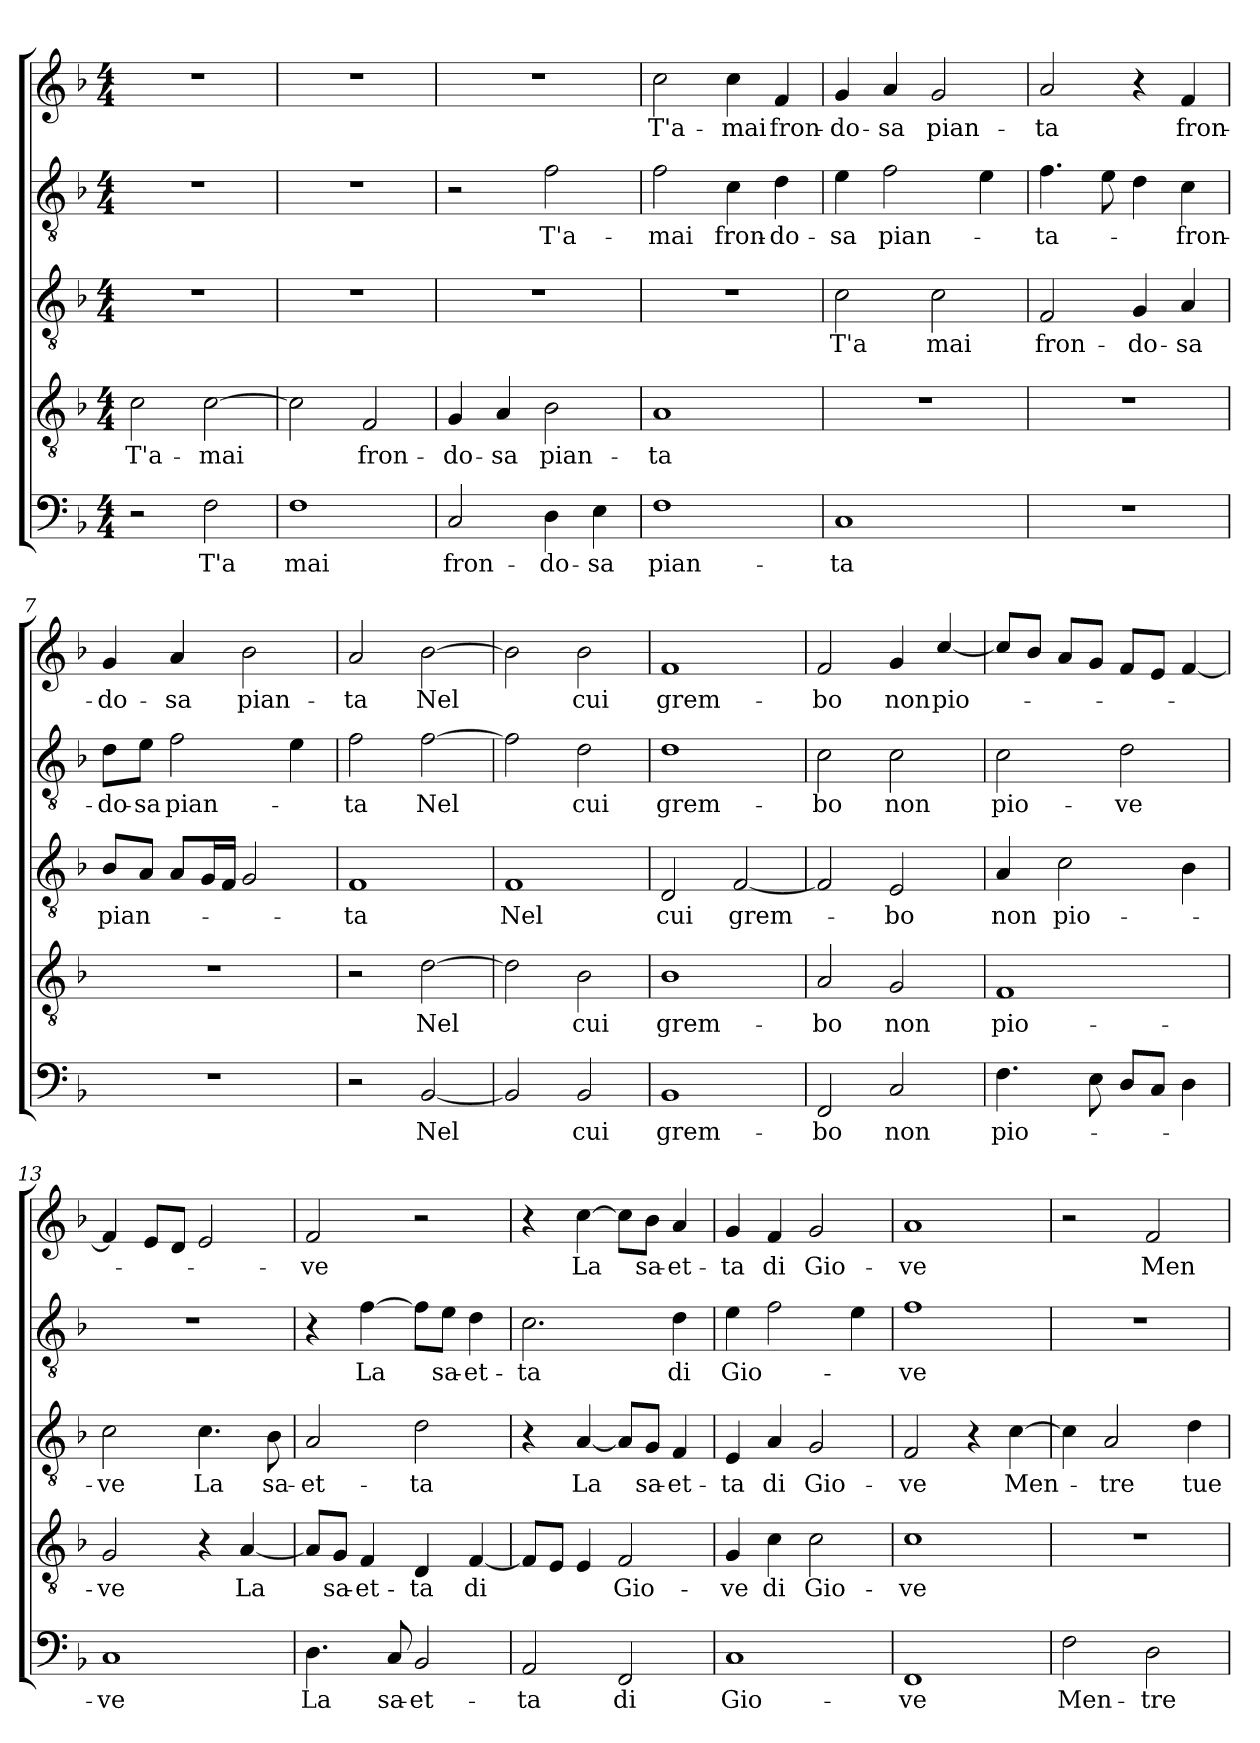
**kern	**text	**kern	**text	**kern	**text	**kern	**text	**kern	**text
*part5	*part5	*part4	*part4	*part3	*part3	*part2	*part2	*part1	*part1
*staff5	*staff5	*staff4	*staff4	*staff3	*staff3	*staff2	*staff2	*staff1	*staff1
*clefF4	*	*clefGv2	*	*clefGv2	*	*clefGv2	*	*clefG2	*
*k[b-]	*	*k[b-]	*	*k[b-]	*	*k[b-]	*	*k[b-]	*
*M4/4	*	*M4/4	*	*M4/4	*	*M4/4	*	*M4/4	*
=1	=1	=1	=1	=1	=1	=1	=1	=1	=1
2r	.	2c\	T'a-	1r	.	1r	.	1r	.
2F\	T'a	[2c\	mai	.	.	.	.	.	.
=2	=2	=2	=2	=2	=2	=2	=2	=2	=2
1F\	mai	2c\]	.	1r	.	1r	.	1r	.
.	.	2F/	fron-	.	.	.	.	.	.
=3	=3	=3	=3	=3	=3	=3	=3	=3	=3
2C/	fron-	4G/	do-	1r	.	2r	.	1r	.
.	.	4A/	sa	.	.	.	.	.	.
4D\	do-	2B-\	pian-	.	.	2f\	T'a-	.	.
4E\	sa	.	.	.	.	.	.	.	.
=4	=4	=4	=4	=4	=4	=4	=4	=4	=4
1F\	pian-	1A/	ta	1r	.	2f\	mai	2cc\	T'a-
.	.	.	.	.	.	4c\	fron-	4cc\	mai
.	.	.	.	.	.	4d\	do-	4f/	fron-
=5	=5	=5	=5	=5	=5	=5	=5	=5	=5
1C/	ta	1r	.	2c\	T'a	4e\	sa	4g/	do-
.	.	.	.	.	.	2f\	pian-	4a/	sa
.	.	.	.	2c\	mai	.	.	2g/	pian-
.	.	.	.	.	.	4e\	.	.	.
=6	=6	=6	=6	=6	=6	=6	=6	=6	=6
1r	.	1r	.	2F/	fron-	4.f\	ta-	2a/	ta
.	.	.	.	.	.	8e\	.	.	.
.	.	.	.	4G/	do-	4d\	.	4r	.
.	.	.	.	4A/	sa	4c\	fron-	4f/	fron-
=7	=7	=7	=7	=7	=7	=7	=7	=7	=7
1r	.	1r	.	8B-/L	pian-	8d\L	do-	4g/	do-
.	.	.	.	8A/J	.	8e\J	sa	.	.
.	.	.	.	8A/L	.	2f\	pian-	4a/	sa
.	.	.	.	16G/L	.	.	.	.	.
.	.	.	.	16F/JJ	.	.	.	.	.
.	.	.	.	2G/	.	.	.	2b-\	pian-
.	.	.	.	.	.	4e\	.	.	.
=8	=8	=8	=8	=8	=8	=8	=8	=8	=8
2r	.	2r	.	1F/	ta	2f\	ta	2a/	ta
[2BB-/	Nel	[2d\	Nel	.	.	[2f\	Nel	[2b-\	Nel
=9	=9	=9	=9	=9	=9	=9	=9	=9	=9
2BB-/]	.	2d\]	.	1F/	Nel	2f\]	.	2b-\]	.
2BB-/	cui	2B-\	cui	.	.	2d\	cui	2b-\	cui
=10	=10	=10	=10	=10	=10	=10	=10	=10	=10
1BB-/	grem-	1B-\	grem-	2D/	cui	1d\	grem-	1f/	grem-
.	.	.	.	[2F/	grem-	.	.	.	.
=11	=11	=11	=11	=11	=11	=11	=11	=11	=11
2FF/	bo	2A/	bo	2F/]	.	2c\	bo	2f/	bo
2C/	non	2G/	non	2E/	bo	2c\	non	4g/	non
.	.	.	.	.	.	.	.	[4cc/	pio-
=12	=12	=12	=12	=12	=12	=12	=12	=12	=12
4.F\	pio-	1F/	pio-	4A/	non	2c\	pio-	8cc/L]	.
.	.	.	.	.	.	.	.	8b-/J	.
.	.	.	.	2c\	pio-	.	.	8a/L	.
8E\	.	.	.	.	.	.	.	8g/J	.
8D/L	.	.	.	.	.	2d\	ve	8f/L	.
8C/J	.	.	.	.	.	.	.	8e/J	.
4D\	.	.	.	4B-\	.	.	.	[4f/	.
=13	=13	=13	=13	=13	=13	=13	=13	=13	=13
1C/	ve	2G/	ve	2c\	ve	1r	.	4f/]	.
.	.	.	.	.	.	.	.	8e/L	.
.	.	.	.	.	.	.	.	8d/J	.
.	.	4r	.	4.c\	La	.	.	2e/	.
.	.	[4A/	La	.	.	.	.	.	.
.	.	.	.	8B-\	sa-	.	.	.	.
=14	=14	=14	=14	=14	=14	=14	=14	=14	=14
4.D\	La	8A/L]	.	2A/	et-	4r	.	2f/	ve
.	.	8G/J	sa-	.	.	.	.	.	.
.	.	4F/	et-	.	.	[4f\	La	.	.
8C/	sa-	.	.	.	.	.	.	.	.
2BB-/	et-	4D/	ta	2d\	ta	8f\L]	.	2r	.
.	.	.	.	.	.	8e\J	sa-	.	.
.	.	[4F/	di	.	.	4d\	et-	.	.
=15	=15	=15	=15	=15	=15	=15	=15	=15	=15
2AA/	ta	8F/L]	.	4r	.	2.c\	ta	4r	.
.	.	8E/J	.	.	.	.	.	.	.
.	.	4E/	.	[4A/	La	.	.	[4cc\	La
2FF/	di	2F/	Gio-	8A/L]	.	.	.	8cc\L]	.
.	.	.	.	8G/J	sa-	.	.	8b-\J	sa-
.	.	.	.	4F/	et-	4d\	di	4a/	et-
=16	=16	=16	=16	=16	=16	=16	=16	=16	=16
1C/	Gio-	4G/	ve	4E/	ta	4e\	Gio-	4g/	ta
.	.	4c\	di	4A/	di	2f\	.	4f/	di
.	.	2c\	Gio-	2G/	Gio-	.	.	2g/	Gio-
.	.	.	.	.	.	4e\	.	.	.
=17	=17	=17	=17	=17	=17	=17	=17	=17	=17
1FF/	ve	1c\	ve	2F/	ve	1f\	ve	1a/	ve
.	.	.	.	4r	.	.	.	.	.
.	.	.	.	[4c\	Men-	.	.	.	.
=18	=18	=18	=18	=18	=18	=18	=18	=18	=18
2F\	Men-	1r	.	4c\]	.	1r	.	2r	.
.	.	.	.	2A/	tre	.	.	.	.
2D\	tre	.	.	.	.	.	.	2f/	Men-
.	.	.	.	4d\	tue	.	.	.	.
=	=	=	=	=	=	=	=	=	=
*-	*-	*-	*-	*-	*-	*-	*-	*-	*-
